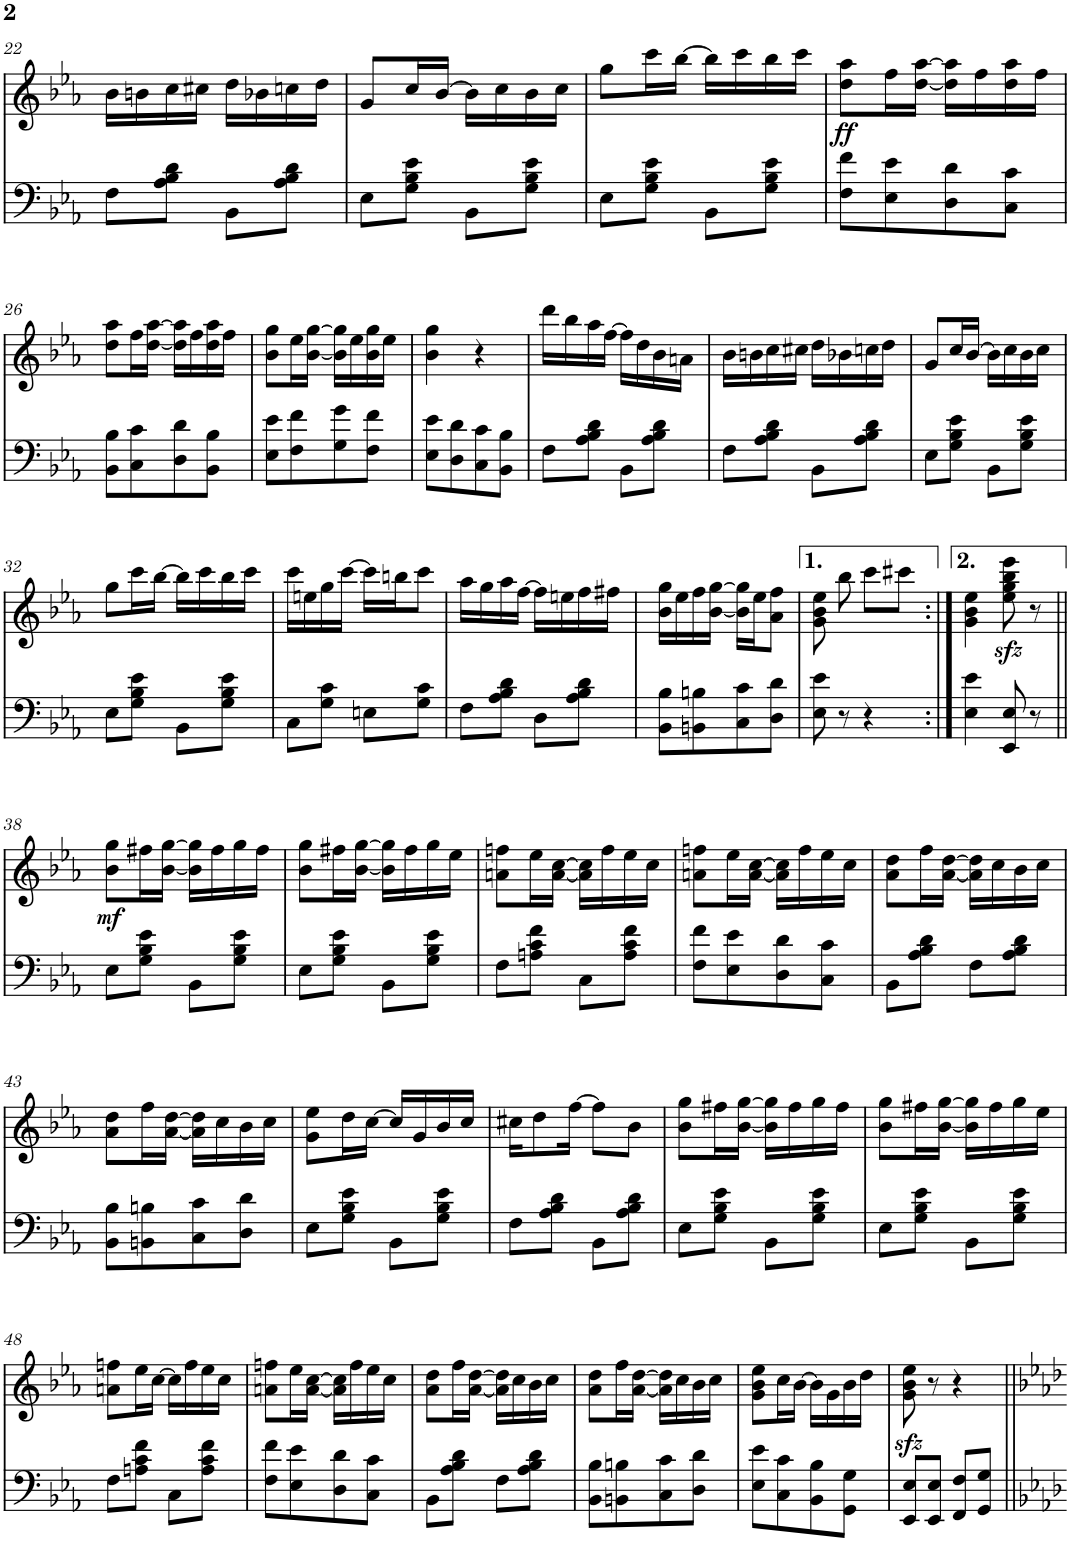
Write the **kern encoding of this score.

**kern	**kern	**dynam
*part2	*part1	*part1
*staff2	*staff1	*staff1
*I"Piano	*I"Piano	*
*I'Pno	*I'Pno	*
!!LO:PB:g=z
*clefF4	*clefG2	*
*k[b-e-a-]	*k[b-e-a-]	*
*E-:	*E-:	*
*M2/4	*M2/4	*
=22	=22	=22
8F\L	16b-\LL	.
.	16bn\	.
8A-\ 8B-\ 8d\J	16cc\	.
.	16cc#X\JJ	.
8BB-\L	16dd\LL	.
.	16b-X\	.
8A-\ 8B-\ 8d\J	16ccn\	.
.	16dd\JJ	.
=23	=23	=23
8E-\L	8g/L	.
8G\ 8B-\ 8e-\J	16cc/L	.
.	[16b-/JJ	.
8BB-\L	16b-\LL]	.
.	16cc\	.
8G\ 8B-\ 8e-\J	16b-\	.
.	16cc\JJ	.
=24	=24	=24
8E-\L	8gg\L	.
8G\ 8B-\ 8e-\J	16ccc\L	.
.	[16bb-\JJ	.
8BB-\L	16bb-\LL]	.
.	16ccc\	.
8G\ 8B-\ 8e-\J	16bb-\	.
.	16ccc\JJ	.
=25	=25	=25
!	!	!LO:DY:b
8F\ 8f\L	8dd\ 8aa-\L	ff
8E-\ 8e-\	16ff\L	.
.	[16dd\ [16aa-\JJ	.
8D\ 8d\	16dd\] 16aa-\]LL	.
.	16ff\	.
8C\ 8c\J	16dd\ 16aa-\	.
.	16ff\JJ	.
!!LO:LB:g=z
=26	=26	=26
8BB-\ 8B-\L	8dd\ 8aa-\L	.
8C\ 8c\	16ff\L	.
.	[16dd\ [16aa-\JJ	.
8D\ 8d\	16dd\] 16aa-\]LL	.
.	16ff\	.
8BB-\ 8B-\J	16dd\ 16aa-\	.
.	16ff\JJ	.
=27	=27	=27
8E-\ 8e-\L	8b-\ 8gg\L	.
8F\ 8f\	16ee-\L	.
.	[16b-\ [16gg\JJ	.
8G\ 8g\	16b-\] 16gg\]LL	.
.	16ee-\	.
8F\ 8f\J	16b-\ 16gg\	.
.	16ee-\JJ	.
=28	=28	=28
8E-\ 8e-\L	4b-\ 4gg\	.
8D\ 8d\	.	.
8C\ 8c\	4r	.
8BB-\ 8B-\J	.	.
=29	=29	=29
8F\L	16ddd\LL	.
.	16bb-\	.
8A-\ 8B-\ 8d\J	16aa-\	.
.	[16ff\JJ	.
8BB-\L	16ff\LL]	.
.	16dd\	.
8A-\ 8B-\ 8d\J	16b-\	.
.	16an\JJ	.
=30	=30	=30
8F\L	16b-\LL	.
.	16bn\	.
8A-\ 8B-\ 8d\J	16cc\	.
.	16cc#X\JJ	.
8BB-\L	16dd\LL	.
.	16b-X\	.
8A-\ 8B-\ 8d\J	16ccn\	.
.	16dd\JJ	.
=31	=31	=31
8E-\L	8g/L	.
8G\ 8B-\ 8e-\J	16cc/L	.
.	[16b-/JJ	.
8BB-\L	16b-\LL]	.
.	16cc\	.
8G\ 8B-\ 8e-\J	16b-\	.
.	16cc\JJ	.
!!LO:LB:g=z
=32	=32	=32
8E-\L	8gg\L	.
8G\ 8B-\ 8e-\J	16ccc\L	.
.	[16bb-\JJ	.
8BB-\L	16bb-\LL]	.
.	16ccc\	.
8G\ 8B-\ 8e-\J	16bb-\	.
.	16ccc\JJ	.
=33	=33	=33
8C\L	16ccc\LL	.
.	16een\	.
8G\ 8c\J	16gg\	.
.	[16ccc\JJ	.
8En\L	16ccc\LL]	.
.	16bbn\J	.
8G\ 8c\J	8ccc\J	.
=34	=34	=34
8F\L	16aa-\LL	.
.	16gg\	.
8A-\ 8B-\ 8d\J	16aa-\	.
.	[16ff\JJ	.
8D\L	16ff\LL]	.
.	16een\	.
8A-\ 8B-\ 8d\J	16ff\	.
.	16ff#X\JJ	.
=35	=35	=35
8BB-\ 8B-\L	16b-\ 16gg\LL	.
.	16ee-\	.
8BBn\ 8Bn\	16ff\	.
.	[16b-\ [16gg\JJ	.
8C\ 8c\	16b-\] 16gg\]LL	.
.	16ee-\J	.
8D\ 8d\J	8a-\ 8ff\J	.
=36	=36	=36
8E-\ 8e-\	8g\ 8b-\ 8ee-\	.
8r	8bb-\	.
4r	8ccc\L	.
.	8ccc#X\J	.
=37:|!	=37:|!	=37:|!
4E-\ 4e-\	4g\ 4b-\ 4ee-\	.
8EE-/ 8E-/	8ee-\zz< 8gg\zz< 8bb-\zz< 8eee-\zz<	.
8r	8r	.
!!LO:LB:g=z
=38||	=38||	=38||
!	!	!LO:DY:b
8E-\L	8b-\ 8gg\L	mf
8G\ 8B-\ 8e-\J	16ff#X\L	.
.	[16b-\ [16gg\JJ	.
8BB-\L	16b-\] 16gg\]LL	.
.	16ff#\	.
8G\ 8B-\ 8e-\J	16gg\	.
.	16ff#\JJ	.
=39	=39	=39
8E-\L	8b-\ 8gg\L	.
8G\ 8B-\ 8e-\J	16ff#X\L	.
.	[16b-\ [16gg\JJ	.
8BB-\L	16b-\] 16gg\]LL	.
.	16ff#\	.
8G\ 8B-\ 8e-\J	16gg\	.
.	16ee-\JJ	.
=40	=40	=40
8F\L	8an\ 8ffn\L	.
8An\ 8c\ 8f\J	16ee-\L	.
.	[16a\ [16cc\JJ	.
8C\L	16a\] 16cc\]LL	.
.	16ff\	.
8A\ 8c\ 8f\J	16ee-\	.
.	16cc\JJ	.
=41	=41	=41
8F\ 8f\L	8an\ 8ffn\L	.
8E-\ 8e-\	16ee-\L	.
.	[16a\ [16cc\JJ	.
8D\ 8d\	16a\] 16cc\]LL	.
.	16ff\	.
8C\ 8c\J	16ee-\	.
.	16cc\JJ	.
=42	=42	=42
8BB-\L	8a-\ 8dd\L	.
8A-\ 8B-\ 8d\J	16ff\L	.
.	[16a-\ [16dd\JJ	.
8F\L	16a-\] 16dd\]LL	.
.	16cc\	.
8A-\ 8B-\ 8d\J	16b-\	.
.	16cc\JJ	.
!!LO:LB:g=z
=43	=43	=43
8BB-\ 8B-\L	8a-\ 8dd\L	.
8BBn\ 8Bn\	16ff\L	.
.	[16a-\ [16dd\JJ	.
8C\ 8c\	16a-\] 16dd\]LL	.
.	16cc\	.
8D\ 8d\J	16b-\	.
.	16cc\JJ	.
=44	=44	=44
8E-\L	8g\ 8ee-\L	.
8G\ 8B-\ 8e-\J	16dd\L	.
.	[16cc\JJ	.
8BB-\L	16cc/LL]	.
.	16g/	.
8G\ 8B-\ 8e-\J	16b-/	.
.	16cc/JJ	.
=45	=45	=45
8F\L	16cc#X\KL	.
.	8dd\	.
8A-\ 8B-\ 8d\J	.	.
.	[16ff\Jk	.
8BB-\L	8ff\L]	.
8A-\ 8B-\ 8d\J	8b-\J	.
=46	=46	=46
8E-\L	8b-\ 8gg\L	.
8G\ 8B-\ 8e-\J	16ff#X\L	.
.	[16b-\ [16gg\JJ	.
8BB-\L	16b-\] 16gg\]LL	.
.	16ff#\	.
8G\ 8B-\ 8e-\J	16gg\	.
.	16ff#\JJ	.
=47	=47	=47
8E-\L	8b-\ 8gg\L	.
8G\ 8B-\ 8e-\J	16ff#X\L	.
.	[16b-\ [16gg\JJ	.
8BB-\L	16b-\] 16gg\]LL	.
.	16ff#\	.
8G\ 8B-\ 8e-\J	16gg\	.
.	16ee-\JJ	.
!!LO:LB:g=z
=48	=48	=48
8F\L	8an\ 8ffn\L	.
8An\ 8c\ 8f\J	16ee-\L	.
.	[16cc\JJ	.
8C\L	16cc\LL]	.
.	16ff\	.
8A\ 8c\ 8f\J	16ee-\	.
.	16cc\JJ	.
=49	=49	=49
8F\ 8f\L	8an\ 8ffn\L	.
8E-\ 8e-\	16ee-\L	.
.	[16a\ [16cc\JJ	.
8D\ 8d\	16a\] 16cc\]LL	.
.	16ff\	.
8C\ 8c\J	16ee-\	.
.	16cc\JJ	.
=50	=50	=50
8BB-\L	8a-\ 8dd\L	.
8A-\ 8B-\ 8d\J	16ff\L	.
.	[16a-\ [16dd\JJ	.
8F\L	16a-\] 16dd\]LL	.
.	16cc\	.
8A-\ 8B-\ 8d\J	16b-\	.
.	16cc\JJ	.
=51	=51	=51
8BB-\ 8B-\L	8a-\ 8dd\L	.
8BBn\ 8Bn\	16ff\L	.
.	[16a-\ [16dd\JJ	.
8C\ 8c\	16a-\] 16dd\]LL	.
.	16cc\	.
8D\ 8d\J	16b-\	.
.	16cc\JJ	.
=52	=52	=52
8E-\ 8e-\L	8g\ 8b-\ 8ee-\L	.
8C\ 8c\	16cc\L	.
.	[16b-\JJ	.
8BB-\ 8B-\	16b-\LL]	.
.	16g\	.
8GG\ 8G\J	16b-\	.
.	16dd\JJ	.
=53	=53	=53
8EE-/ 8E-/L	8g\zz< 8b-\zz< 8ee-\zz<	.
8EE-/ 8E-/J	8r	.
8FF/ 8F/L	4r	.
8GG/ 8G/J	.	.
=||	=||	=||
*-	*-	*-
